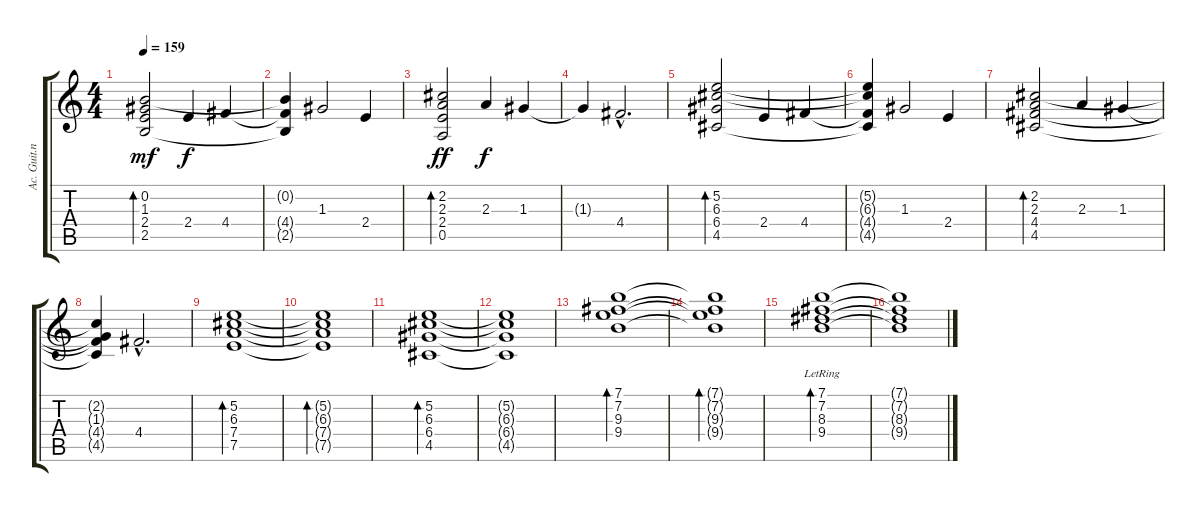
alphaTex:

\track ("Ac. Guit.nylon" "Ac. Guit.n") {instrument acousticguitarnylon}
\staff {score tabs}
\tuning (E4 B3 G3 D3 A2 E2) {hide}
\ts (4 4)
\tempo 159
\clef g2
\ks c
(0.2 1.3 2.4 2.5).2{bd 240 dy mf} 2.4.4{dy f} 4.4.4 |
(0.2{t} 4.4{t} 2.5{t}).4 1.3.2 2.4.4 |
(2.2 2.3 2.4 0.5).2{bd 240 dy ff} 2.3.4{dy f} 1.3.4 |
1.3{t}.4 4.4{hac}.2{d} |
(5.2 6.3 6.4 4.5).2{bd 240} 2.4.4 4.4.4 |
(5.2{t} 6.3{t} 4.4{t} 4.5{t}).4 1.3.2 2.4.4 |
(2.2 2.3 4.4 4.5).2{bd 240} 2.3.4 1.3.4 |
(2.2{t} 1.3{t} 4.4{t} 4.5{t}).4 4.4{hac}.2{d} |
(5.2 6.3 7.4 7.5).1{bd 240} |
(5.2{t} 6.3{t} 7.4{t} 7.5{t}).1{bd 240} |
(5.2 6.3 6.4 4.5).1{bd 240} |
(5.2{t} 6.3{t} 6.4{t} 4.5{t}).1 |
(7.1 7.2 9.3 9.4).1{bd 240} |
(7.1{t} 7.2{t} 9.3{t} 9.4{t}).1{bd 240} |
(7.1 7.2{lr} 8.3{lr} 9.4{lr}).1{bd 240} |
(7.1{t} 7.2{t} 8.3{t} 9.4{t}).1
